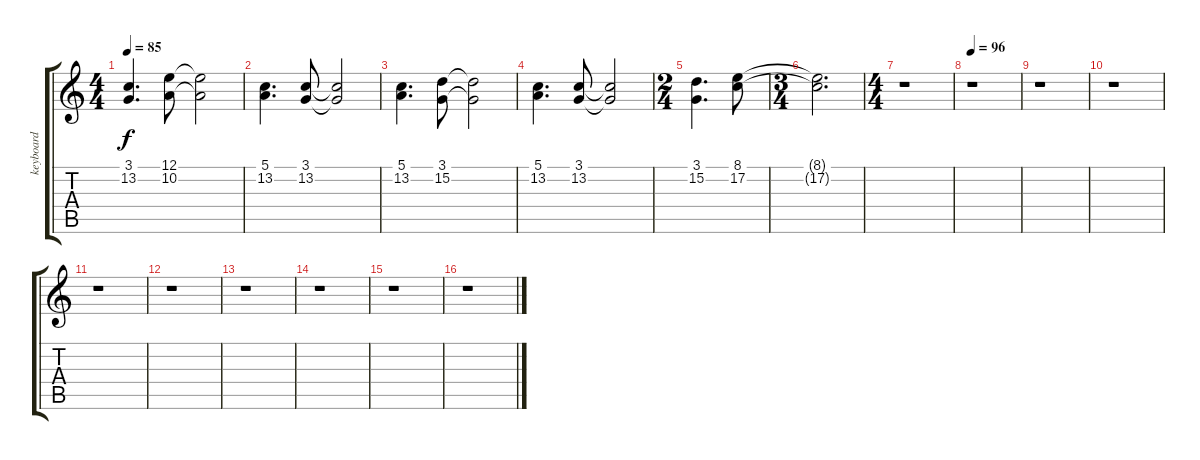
\track ("keyboard" "keyboard") {instrument synthbrass1}
\staff {score tabs}
\tuning (E4 B3 G3 D3 A2 E2) {hide}
\ts (4 4)
\tempo 85
\clef g2
\ks c
(3.1 13.2).4{d dy f} (12.1 10.2).8 (12.1{t} 10.2{t}).2 |
(5.1 13.2).4{d} (3.1 13.2).8 (3.1{t} 13.2{t}).2 |
(5.1 13.2).4{d} (3.1 15.2).8 (3.1{t} 15.2{t}).2 |
(5.1 13.2).4{d} (3.1 13.2).8 (3.1{t} 13.2{t}).2 |
\ts (2 4)
(3.1 15.2).4{d} (8.1 17.2).8 |
\ts (3 4)
(8.1{t} 17.2{t}).2{d} |
\ts (4 4)
r.1 |
\tempo 96
r.1 |
r.1 |
r.1 |
r.1 |
r.1 |
r.1 |
r.1 |
r.1 |
r.1
